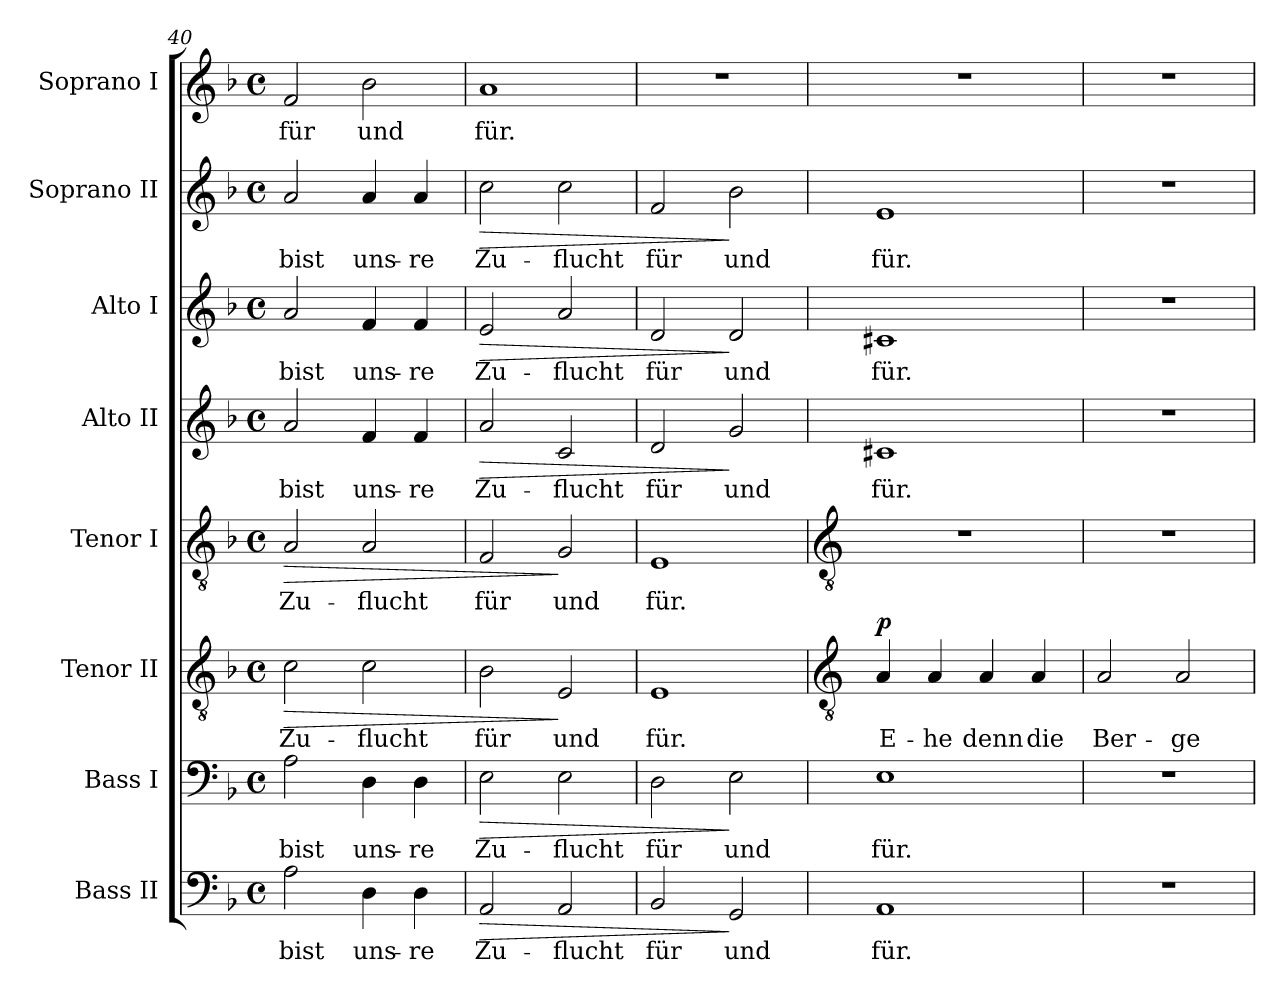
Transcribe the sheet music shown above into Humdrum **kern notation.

**kern	**text	**dynam	**kern	**text	**dynam	**kern	**text	**dynam	**kern	**text	**dynam	**kern	**text	**dynam	**kern	**text	**dynam	**kern	**text	**dynam	**kern	**text
*part8	*part8	*part8	*part7	*part7	*part7	*part6	*part6	*part6	*part5	*part5	*part5	*part4	*part4	*part4	*part3	*part3	*part3	*part2	*part2	*part2	*part1	*part1
*staff8	*staff8	*staff8	*staff7	*staff7	*staff7	*staff6	*staff6	*staff6	*staff5	*staff5	*staff5	*staff4	*staff4	*staff4	*staff3	*staff3	*staff3	*staff2	*staff2	*staff2	*staff1	*staff1
*I"Bass II	*	*	*I"Bass I	*	*	*I"Tenor II	*	*	*I"Tenor I	*	*	*I"Alto II	*	*	*I"Alto I	*	*	*I"Soprano II	*	*	*I"Soprano I	*
*clefF4	*	*	*clefF4	*	*	*clefGv2	*	*	*clefGv2	*	*	*clefG2	*	*	*clefG2	*	*	*clefG2	*	*	*clefG2	*
*k[b-]	*	*	*k[b-]	*	*	*k[b-]	*	*	*k[b-]	*	*	*k[b-]	*	*	*k[b-]	*	*	*k[b-]	*	*	*k[b-]	*
*F:	*	*	*F:	*	*	*F:	*	*	*F:	*	*	*F:	*	*	*F:	*	*	*F:	*	*	*F:	*
*M4/4	*	*	*M4/4	*	*	*M4/4	*	*	*M4/4	*	*	*M4/4	*	*	*M4/4	*	*	*M4/4	*	*	*M4/4	*
*met(c)	*	*	*met(c)	*	*	*met(c)	*	*	*met(c)	*	*	*met(c)	*	*	*met(c)	*	*	*met(c)	*	*	*met(c)	*
=40	=40	=40	=40	=40	=40	=40	=40	=40	=40	=40	=40	=40	=40	=40	=40	=40	=40	=40	=40	=40	=40	=40
!	!LO:LY:b	!	!	!LO:LY:b	!	!	!LO:LY:b	!LO:HP:b	!	!LO:LY:b	!LO:HP:b	!	!LO:LY:b	!	!	!LO:LY:b	!	!	!LO:LY:b	!	!	!LO:LY:b
2A\	bist	.	2A\	bist	.	2c\	Zu-	>	2A/	Zu-	>	2a/	bist	.	2a/	bist	.	2a/	bist	.	2f/	für
!	!LO:LY:b	!	!	!LO:LY:b	!	!	!LO:LY:b	!	!	!LO:LY:b	!	!	!LO:LY:b	!	!	!LO:LY:b	!	!	!LO:LY:b	!	!	!LO:LY:b
4D\	uns-	.	4D\	uns-	.	2c\	-flucht	.	2A/	-flucht	.	4f/	uns-	.	4f/	uns-	.	4a/	uns-	.	2b-\	und
!	!LO:LY:b	!	!	!LO:LY:b	!	!	!	!	!	!	!	!	!LO:LY:b	!	!	!LO:LY:b	!	!	!LO:LY:b	!	!	!
4D\	-re	.	4D\	-re	.	.	.	.	.	.	.	4f/	-re	.	4f/	-re	.	4a/	-re	.	.	.
=41	=41	=41	=41	=41	=41	=41	=41	=41	=41	=41	=41	=41	=41	=41	=41	=41	=41	=41	=41	=41	=41	=41
!	!LO:LY:b	!LO:HP:b	!	!LO:LY:b	!LO:HP:b	!	!LO:LY:b	!	!	!LO:LY:b	!	!	!LO:LY:b	!LO:HP:b	!	!LO:LY:b	!LO:HP:b	!	!LO:LY:b	!LO:HP:b	!	!LO:LY:b
2AA/	Zu-	>	2E\	Zu-	>	2B-\	für	.	2F/	für	.	2a/	Zu-	>	2e/	Zu-	>	2cc\	Zu-	>	1a	für.
!	!LO:LY:b	!	!	!LO:LY:b	!	!	!LO:LY:b	!	!	!LO:LY:b	!	!	!LO:LY:b	!	!	!LO:LY:b	!	!	!LO:LY:b	!	!	!
2AA/	-flucht	.	2E\	-flucht	.	2E/	und	]	2G/	und	]	2c/	-flucht	.	2a/	-flucht	.	2cc\	-flucht	.	.	.
!!LO:LB:g=z
=42	=42	=42	=42	=42	=42	=42	=42	=42	=42	=42	=42	=42	=42	=42	=42	=42	=42	=42	=42	=42	=42	=42
!	!LO:LY:b	!	!	!LO:LY:b	!	!	!LO:LY:b	!	!	!LO:LY:b	!	!	!LO:LY:b	!	!	!LO:LY:b	!	!	!LO:LY:b	!	!	!
2BB-/	für	.	2D\	für	.	1E	für.	.	1E	für.	.	2d/	für	.	2d/	für	.	2f/	für	.	1r	.
!	!LO:LY:b	!	!	!LO:LY:b	!	!	!	!	!	!	!	!	!LO:LY:b	!	!	!LO:LY:b	!	!	!LO:LY:b	!	!	!
2GG/	und	]	2E\	und	]	.	.	.	.	.	.	2g/	und	]	2d/	und	]	2b-\	und	]	.	.
!!LO:LB:g=z
=43	=43	=43	=43	=43	=43	=43	=43	=43	=43	=43	=43	=43	=43	=43	=43	=43	=43	=43	=43	=43	=43	=43
*	*	*	*	*	*	*clefGv2	*	*	*clefGv2	*	*	*	*	*	*	*	*	*	*	*	*	*
!	!LO:LY:b	!	!	!LO:LY:b	!	!	!LO:LY:b	!LO:DY:a	!	!	!	!	!LO:LY:b	!	!	!LO:LY:b	!	!	!LO:LY:b	!	!	!
1AA	für.	.	1E	für.	.	4A/	E-	p	1r	.	.	1c#X	für.	.	1c#X	für.	.	1e	für.	.	1r	.
!	!	!	!	!	!	!	!LO:LY:b	!	!	!	!	!	!	!	!	!	!	!	!	!	!	!
.	.	.	.	.	.	4A/	-he	.	.	.	.	.	.	.	.	.	.	.	.	.	.	.
!	!	!	!	!	!	!	!LO:LY:b	!	!	!	!	!	!	!	!	!	!	!	!	!	!	!
.	.	.	.	.	.	4A/	denn	.	.	.	.	.	.	.	.	.	.	.	.	.	.	.
!	!	!	!	!	!	!	!LO:LY:b	!	!	!	!	!	!	!	!	!	!	!	!	!	!	!
.	.	.	.	.	.	4A/	die	.	.	.	.	.	.	.	.	.	.	.	.	.	.	.
!!LO:LB:g=z
=44	=44	=44	=44	=44	=44	=44	=44	=44	=44	=44	=44	=44	=44	=44	=44	=44	=44	=44	=44	=44	=44	=44
!	!	!	!	!	!	!	!LO:LY:b	!	!	!	!	!	!	!	!	!	!	!	!	!	!	!
1r	.	.	1r	.	.	2A/	Ber-	.	1r	.	.	1r	.	.	1r	.	.	1r	.	.	1r	.
!	!	!	!	!	!	!	!LO:LY:b	!	!	!	!	!	!	!	!	!	!	!	!	!	!	!
.	.	.	.	.	.	2A/	-ge	.	.	.	.	.	.	.	.	.	.	.	.	.	.	.
=	=	=	=	=	=	=	=	=	=	=	=	=	=	=	=	=	=	=	=	=	=	=
*-	*-	*-	*-	*-	*-	*-	*-	*-	*-	*-	*-	*-	*-	*-	*-	*-	*-	*-	*-	*-	*-	*-
